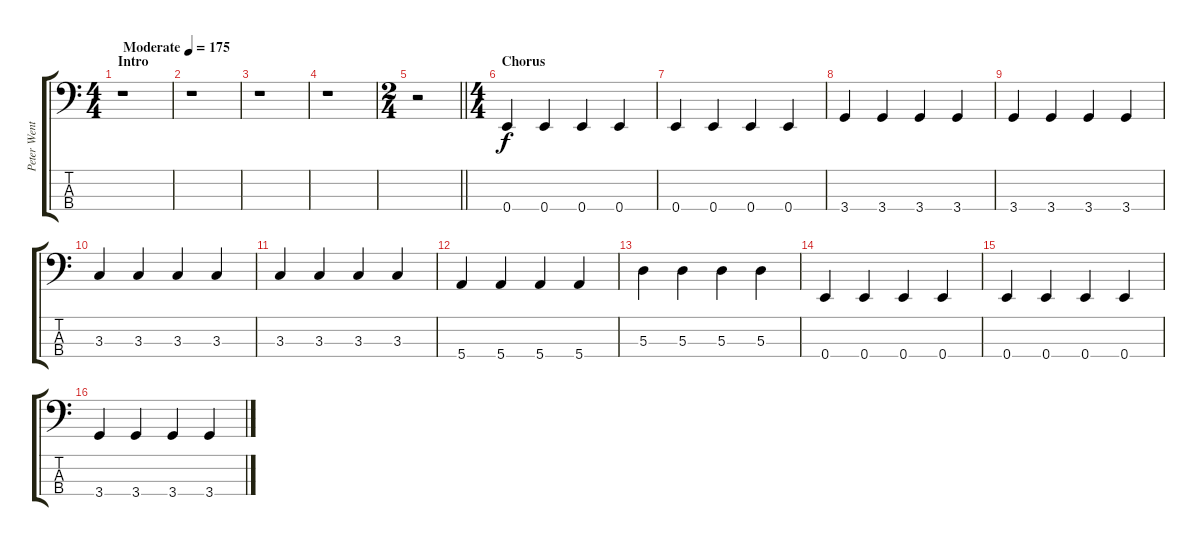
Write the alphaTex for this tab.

\track ("Peter Wentz (Bass)" "Peter Went") {instrument electricbassfinger}
\staff {score tabs}
\tuning (G2 D2 A1 E1) {hide}
\ts (4 4)
\section ("" "Intro")
\tempo (175 "Moderate")
\clef f4
\ks c
r.1{dy f instrument electricbassfinger} |
r.1 |
r.1 |
r.1 |
\ts (2 4)
\barLineRight lightlight
r.2 |
\ts (4 4)
\section ("" "Chorus")
0.4.4 0.4.4 0.4.4 0.4.4 |
0.4.4 0.4.4 0.4.4 0.4.4 |
3.4.4 3.4.4 3.4.4 3.4.4 |
3.4.4 3.4.4 3.4.4 3.4.4 |
3.3.4 3.3.4 3.3.4 3.3.4 |
3.3.4 3.3.4 3.3.4 3.3.4 |
5.4.4 5.4.4 5.4.4 5.4.4 |
5.3.4 5.3.4 5.3.4 5.3.4 |
0.4.4 0.4.4 0.4.4 0.4.4 |
0.4.4 0.4.4 0.4.4 0.4.4 |
3.4.4 3.4.4 3.4.4 3.4.4
